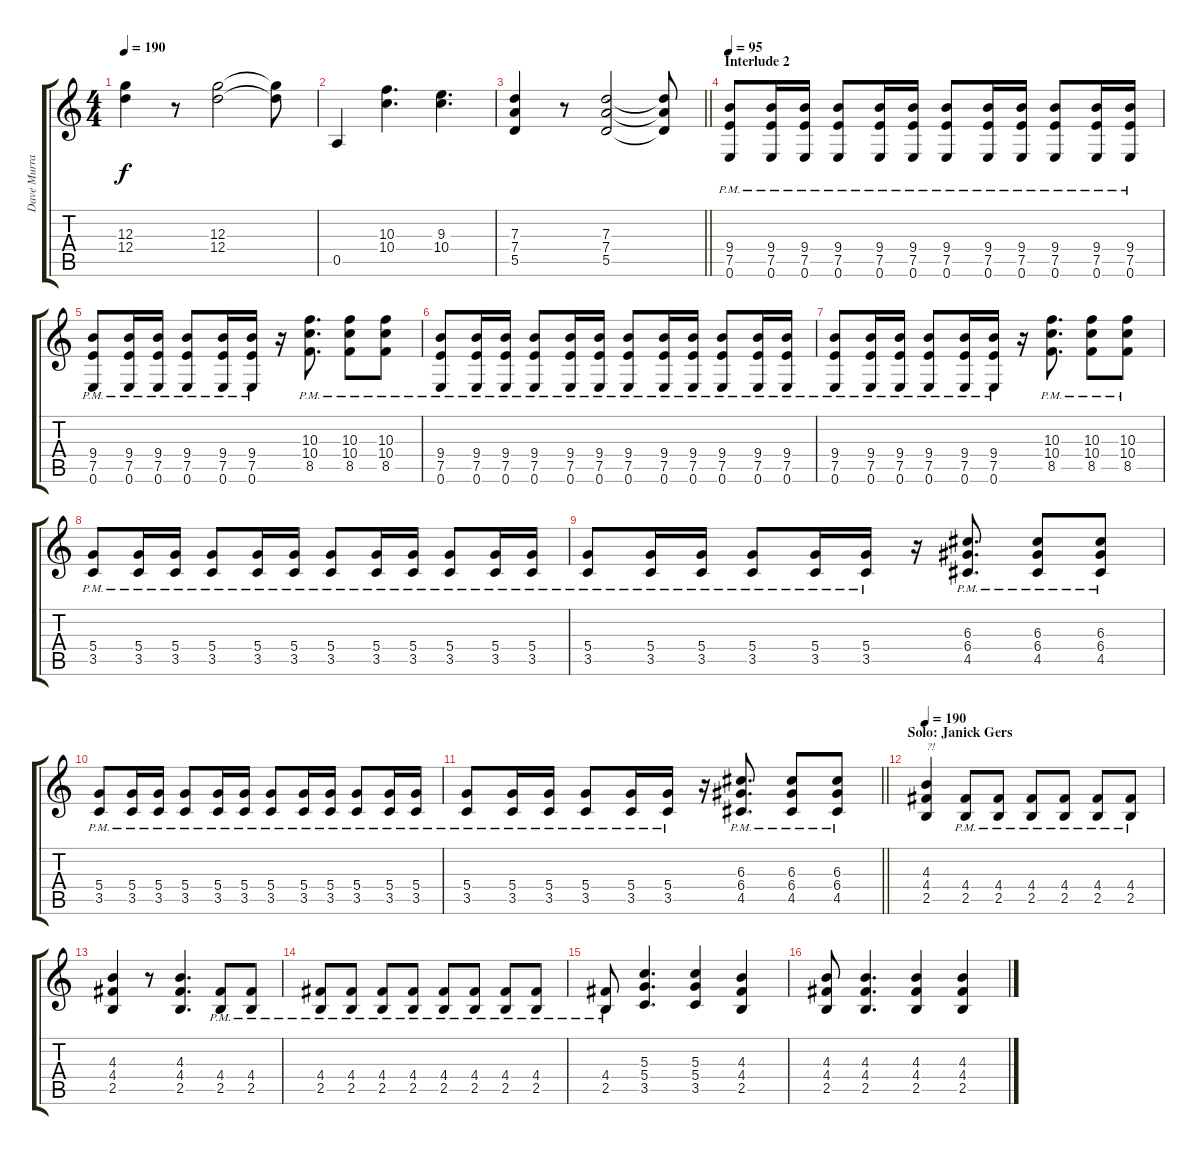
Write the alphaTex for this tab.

\track ("Dave Murray" "Dave Murra") {instrument overdrivenguitar}
\staff {score tabs}
\tuning (E4 B3 G3 D3 A2 E2) {hide}
\ts (4 4)
\tempo 190
\clef g2
\ks c
(12.3 12.4).4{dy f} r.8 (12.3 12.4).2 (12.3{t} 12.4{t}).8 |
0.5.4 (10.3 10.4).4{d} (9.3 10.4).4{d} |
\barLineRight lightlight
(7.3 7.4 5.5).4 r.8 (7.3 7.4 5.5).2 (7.3{t} 7.4{t} 5.5{t}).8 |
\section ("" "Interlude 2")
\tempo 95
(9.4{pm} 7.5{pm} 0.6{pm}).8 (9.4{pm} 7.5{pm} 0.6{pm}).16 (9.4{pm} 7.5{pm} 0.6{pm}).16 (9.4{pm} 7.5{pm} 0.6{pm}).8 (9.4{pm} 7.5{pm} 0.6{pm}).16 (9.4{pm} 7.5{pm} 0.6{pm}).16 (9.4{pm} 7.5{pm} 0.6{pm}).8 (9.4{pm} 7.5{pm} 0.6{pm}).16 (9.4{pm} 7.5{pm} 0.6{pm}).16 (9.4{pm} 7.5{pm} 0.6{pm}).8 (9.4{pm} 7.5{pm} 0.6{pm}).16 (9.4{pm} 7.5{pm} 0.6{pm}).16 |
(9.4{pm} 7.5{pm} 0.6{pm}).8 (9.4{pm} 7.5{pm} 0.6{pm}).16 (9.4{pm} 7.5{pm} 0.6{pm}).16 (9.4{pm} 7.5{pm} 0.6{pm}).8 (9.4{pm} 7.5{pm} 0.6{pm}).16 (9.4{pm} 7.5{pm} 0.6{pm}).16 r.16 (10.3{pm} 10.4{pm} 8.5{pm}).8{d} (10.3{pm} 10.4{pm} 8.5{pm}).8 (10.3{pm} 10.4{pm} 8.5{pm}).8 |
(9.4{pm} 7.5{pm} 0.6{pm}).8 (9.4{pm} 7.5{pm} 0.6{pm}).16 (9.4{pm} 7.5{pm} 0.6{pm}).16 (9.4{pm} 7.5{pm} 0.6{pm}).8 (9.4{pm} 7.5{pm} 0.6{pm}).16 (9.4{pm} 7.5{pm} 0.6{pm}).16 (9.4{pm} 7.5{pm} 0.6{pm}).8 (9.4{pm} 7.5{pm} 0.6{pm}).16 (9.4{pm} 7.5{pm} 0.6{pm}).16 (9.4{pm} 7.5{pm} 0.6{pm}).8 (9.4{pm} 7.5{pm} 0.6{pm}).16 (9.4{pm} 7.5{pm} 0.6{pm}).16 |
(9.4{pm} 7.5{pm} 0.6{pm}).8 (9.4{pm} 7.5{pm} 0.6{pm}).16 (9.4{pm} 7.5{pm} 0.6{pm}).16 (9.4{pm} 7.5{pm} 0.6{pm}).8 (9.4{pm} 7.5{pm} 0.6{pm}).16 (9.4{pm} 7.5{pm} 0.6{pm}).16 r.16 (10.3{pm} 10.4{pm} 8.5{pm}).8{d} (10.3{pm} 10.4{pm} 8.5{pm}).8 (10.3{pm} 10.4{pm} 8.5{pm}).8 |
(5.4{pm} 3.5{pm}).8 (5.4{pm} 3.5{pm}).16 (5.4{pm} 3.5{pm}).16 (5.4{pm} 3.5{pm}).8 (5.4{pm} 3.5{pm}).16 (5.4{pm} 3.5{pm}).16 (5.4{pm} 3.5{pm}).8 (5.4{pm} 3.5{pm}).16 (5.4{pm} 3.5{pm}).16 (5.4{pm} 3.5{pm}).8 (5.4{pm} 3.5{pm}).16 (5.4{pm} 3.5{pm}).16 |
(5.4{pm} 3.5{pm}).8 (5.4{pm} 3.5{pm}).16 (5.4{pm} 3.5{pm}).16 (5.4{pm} 3.5{pm}).8 (5.4{pm} 3.5{pm}).16 (5.4{pm} 3.5{pm}).16 r.16 (6.3{pm} 6.4{pm} 4.5{pm}).8{d} (6.3{pm} 6.4{pm} 4.5{pm}).8 (6.3{pm} 6.4{pm} 4.5{pm}).8 |
(5.4{pm} 3.5{pm}).8 (5.4{pm} 3.5{pm}).16 (5.4{pm} 3.5{pm}).16 (5.4{pm} 3.5{pm}).8 (5.4{pm} 3.5{pm}).16 (5.4{pm} 3.5{pm}).16 (5.4{pm} 3.5{pm}).8 (5.4{pm} 3.5{pm}).16 (5.4{pm} 3.5{pm}).16 (5.4{pm} 3.5{pm}).8 (5.4{pm} 3.5{pm}).16 (5.4{pm} 3.5{pm}).16 |
\barLineRight lightlight
(5.4{pm} 3.5{pm}).8 (5.4{pm} 3.5{pm}).16 (5.4{pm} 3.5{pm}).16 (5.4{pm} 3.5{pm}).8 (5.4{pm} 3.5{pm}).16 (5.4{pm} 3.5{pm}).16 r.16 (6.3{pm} 6.4{pm} 4.5{pm}).8{d} (6.3{pm} 6.4{pm} 4.5{pm}).8 (6.3{pm} 6.4{pm} 4.5{pm}).8 |
\section ("" "Solo: Janick Gers")
\tempo 190
(4.3 4.4 2.5).4{txt "?!"} (4.4{pm} 2.5{pm}).8 (4.4{pm} 2.5{pm}).8 (4.4{pm} 2.5{pm}).8 (4.4{pm} 2.5{pm}).8 (4.4{pm} 2.5{pm}).8 (4.4{pm} 2.5{pm}).8 |
(4.3 4.4 2.5).4 r.8 (4.3 4.4 2.5).4{d} (4.4{pm} 2.5{pm}).8 (4.4{pm} 2.5{pm}).8 |
(4.4{pm} 2.5{pm}).8 (4.4{pm} 2.5{pm}).8 (4.4{pm} 2.5{pm}).8 (4.4{pm} 2.5{pm}).8 (4.4{pm} 2.5{pm}).8 (4.4{pm} 2.5{pm}).8 (4.4{pm} 2.5{pm}).8 (4.4{pm} 2.5{pm}).8 |
(4.4{pm} 2.5{pm}).8 (5.3 5.4 3.5).4{d} (5.3 5.4 3.5).4 (4.3 4.4 2.5).4 |
(4.3 4.4 2.5).8 (4.3 4.4 2.5).4{d} (4.3 4.4 2.5).4 (4.3 4.4 2.5).4
